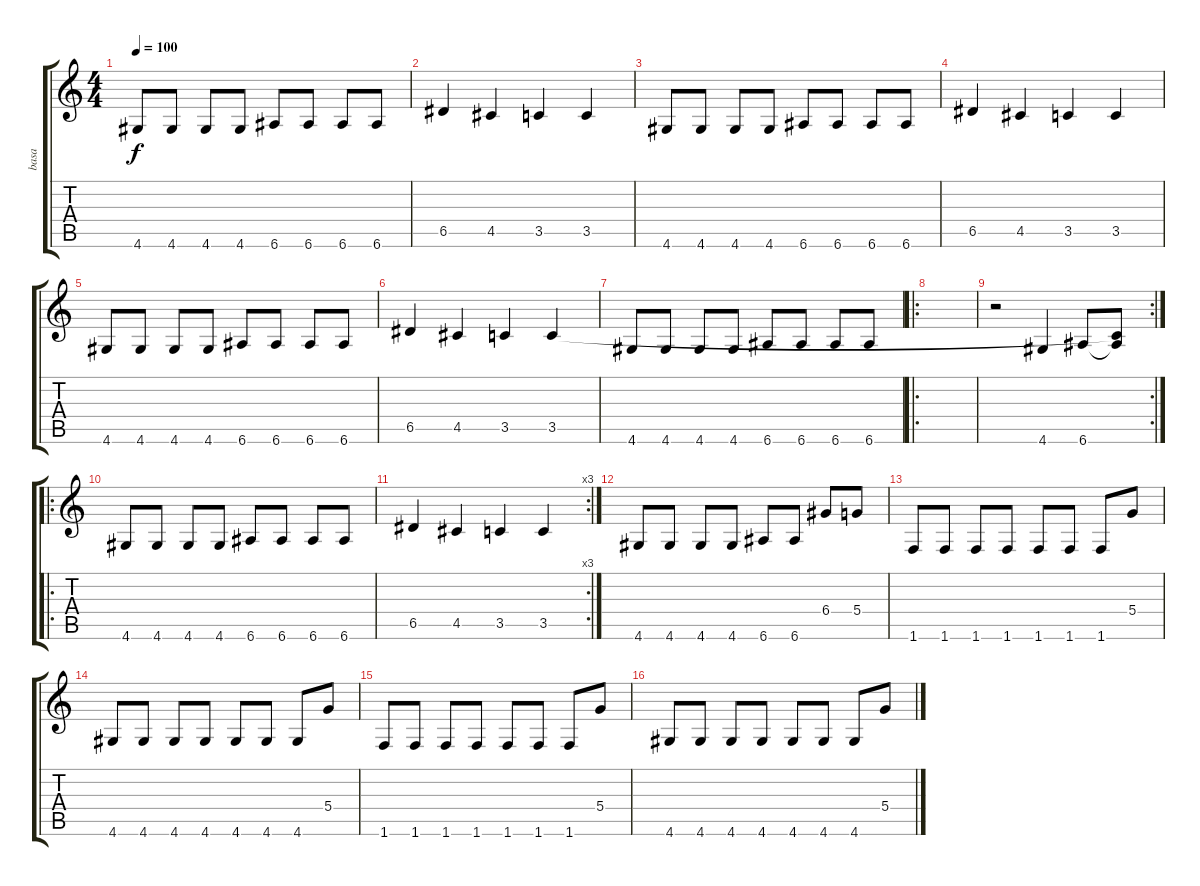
\track ("basa" "basa") {instrument electricbasspick}
\staff {score tabs}
\tuning (E4 B3 G3 D3 A2 E2) {hide}
\ts (4 4)
\tempo 100
\clef g2
\ks c
4.6.8{dy f} 4.6.8 4.6.8 4.6.8 6.6.8 6.6.8 6.6.8 6.6.8 |
6.5.4 4.5.4 3.5.4 3.5.4 |
4.6.8 4.6.8 4.6.8 4.6.8 6.6.8 6.6.8 6.6.8 6.6.8 |
6.5.4 4.5.4 3.5.4 3.5.4 |
4.6.8 4.6.8 4.6.8 4.6.8 6.6.8 6.6.8 6.6.8 6.6.8 |
6.5.4 4.5.4 3.5.4 3.5.4 |
4.6.8 4.6.8 4.6.8 4.6.8 6.6.8 6.6.8 6.6.8 6.6.8 |
\ro
|
\rc 2
r.2 4.6.4 6.6.8 (3.5{t} 6.6{t}).8 |
\ro
4.6.8 4.6.8 4.6.8 4.6.8 6.6.8 6.6.8 6.6.8 6.6.8 |
\rc 3
6.5.4 4.5.4 3.5.4 3.5.4 |
4.6.8 4.6.8 4.6.8 4.6.8 6.6.8 6.6.8 6.4.8 5.4.8 |
1.6.8 1.6.8 1.6.8 1.6.8 1.6.8 1.6.8 1.6.8 5.4.8 |
4.6.8 4.6.8 4.6.8 4.6.8 4.6.8 4.6.8 4.6.8 5.4.8 |
1.6.8 1.6.8 1.6.8 1.6.8 1.6.8 1.6.8 1.6.8 5.4.8 |
4.6.8 4.6.8 4.6.8 4.6.8 4.6.8 4.6.8 4.6.8 5.4.8
